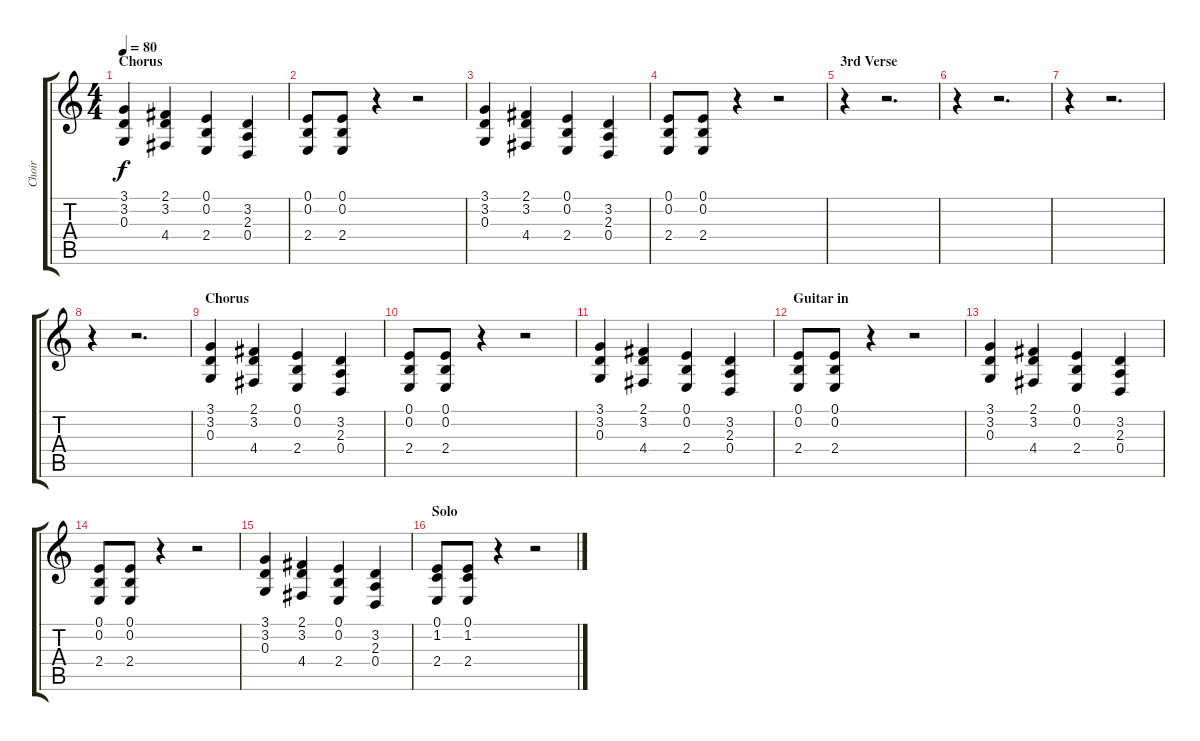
\track ("Choir" "Choir") {instrument choiraahs}
\staff {score tabs}
\tuning (E4 B3 G3 D3 A2 E2) {hide}
\ts (4 4)
\section ("" "Chorus")
\tempo 80
\clef g2
\ks c
(3.1 3.2 0.3).4{dy f} (2.1 3.2 4.4).4 (0.1 0.2 2.4).4 (3.2 2.3 0.4).4 |
(0.1 0.2 2.4).8 (0.1 0.2 2.4).8 r.4 r.2 |
(3.1 3.2 0.3).4 (2.1 3.2 4.4).4 (0.1 0.2 2.4).4 (3.2 2.3 0.4).4 |
(0.1 0.2 2.4).8 (0.1 0.2 2.4).8 r.4 r.2 |
\section ("" "3rd Verse")
r.4 r.2{d} |
r.4 r.2{d} |
r.4 r.2{d} |
r.4 r.2{d} |
\section ("" "Chorus")
(3.1 3.2 0.3).4 (2.1 3.2 4.4).4 (0.1 0.2 2.4).4 (3.2 2.3 0.4).4 |
(0.1 0.2 2.4).8 (0.1 0.2 2.4).8 r.4 r.2 |
(3.1 3.2 0.3).4 (2.1 3.2 4.4).4 (0.1 0.2 2.4).4 (3.2 2.3 0.4).4 |
\section ("" "Guitar in")
(0.1 0.2 2.4).8 (0.1 0.2 2.4).8 r.4 r.2 |
(3.1 3.2 0.3).4 (2.1 3.2 4.4).4 (0.1 0.2 2.4).4 (3.2 2.3 0.4).4 |
(0.1 0.2 2.4).8 (0.1 0.2 2.4).8 r.4 r.2 |
(3.1 3.2 0.3).4 (2.1 3.2 4.4).4 (0.1 0.2 2.4).4 (3.2 2.3 0.4).4 |
\section ("" "Solo")
(0.1 1.2 2.4).8 (0.1 1.2 2.4).8 r.4 r.2
